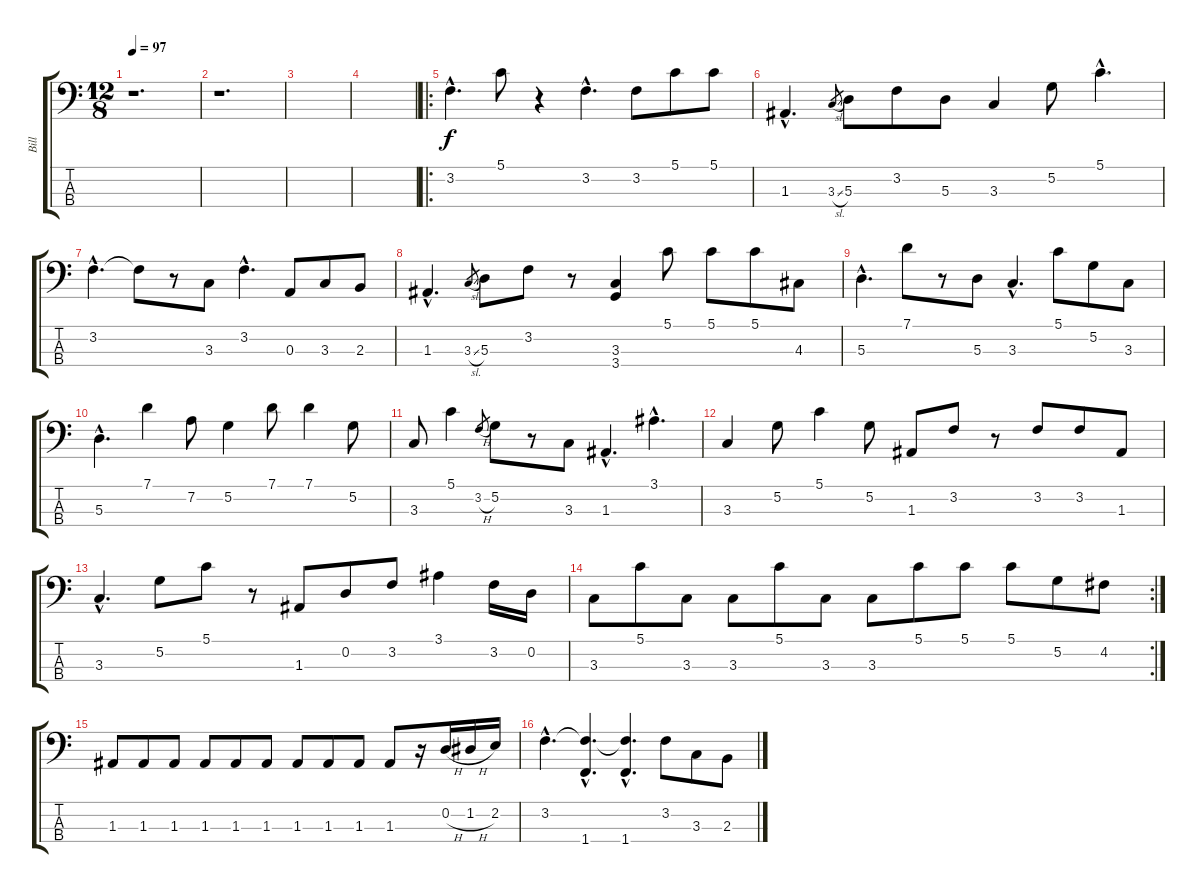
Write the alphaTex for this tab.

\track ("Bill" "Bill") {instrument electricbasspick}
\staff {score tabs}
\tuning (G2 D2 A1 E1) {hide}
\ts (12 8)
\tempo 97
\clef f4
\ks c
r.1{d dy f instrument electricbasspick} |
r.1{d} |
|
|
\ro
3.2{hac}.4{d} 5.1.8 r.4 3.2{hac}.4{d} 3.2.8 5.1.8 5.1.8 |
1.3{hac}.4{d} 3.3{sl}.8{gr} 5.3.8 3.2.8 5.3.8 3.3.4 5.2.8 5.1{hac}.4{d} |
3.2{hac}.4{d} 3.2{t}.8 r.8 3.3.8 3.2{hac}.4{d} 0.3.8 3.3.8 2.3.8 |
1.3{hac}.4{d} 3.3{sl}.8{gr} 5.3.8 3.2.8 r.8 (3.3 3.4).4 5.1.8 5.1.8 5.1.8 4.3.8 |
5.3{hac}.4{d} 7.1.8 r.8 5.3.8 3.3{hac}.4{d} 5.1.8 5.2.8 3.3.8 |
5.3{hac}.4{d} 7.1.4 7.2.8 5.2.4 7.1.8 7.1.4 5.2.8 |
3.3.8 5.1.4 3.2{h}.8{gr} 5.2.8 r.8 3.3.8 1.3{hac}.4{d} 3.1{hac}.4{d} |
3.3.4 5.2.8 5.1.4 5.2.8 1.3.8 3.2.8 r.8 3.2.8 3.2.8 1.3.8 |
3.3{hac}.4{d} 5.2.8 5.1.8 r.8 1.3.8 0.2.8 3.2.8 3.1.4 3.2.16 0.2.16 |
\rc 2
3.3.8 5.1.8 3.3.8 3.3.8 5.1.8 3.3.8 3.3.8 5.1.8 5.1.8 5.1.8 5.2.8 4.2.8 |
1.3.8 1.3.8 1.3.8 1.3.8 1.3.8 1.3.8 1.3.8 1.3.8 1.3.8 1.3.8 r.16 0.2{h}.16 1.2{h}.16 2.2.16 |
3.2{hac}.4{d} (3.2{hac t} 1.4{hac}).4{d} (3.2{hac t} 1.4{hac}).4{d} 3.2.8 3.3.8 2.3.8
